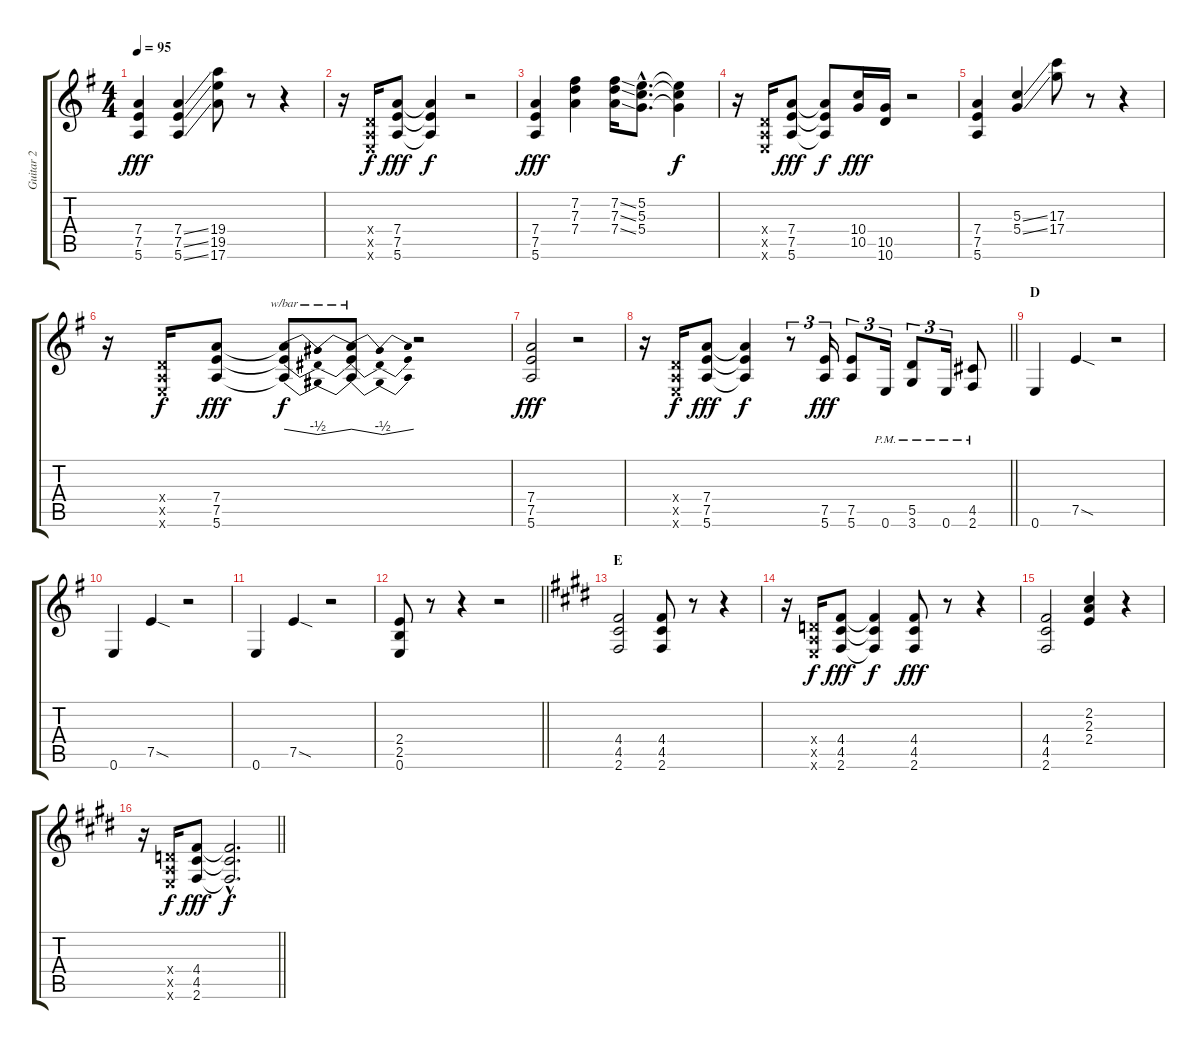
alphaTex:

\track ("Guitar 2" "Guitar 2") {instrument distortionguitar}
\staff {score tabs}
\tuning (E4 B3 G3 D3 A2 E2) {hide}
\ts (4 4)
\tempo 95
\clef g2
\ks g
(7.4 7.5 5.6).4{dy fff} (7.4{ss} 7.5{ss} 5.6{ss}).4 (19.4 19.5 17.6).8 r.8 r.4 |
r.16 (0.4{x} 0.5{x} 0.6{x}).16{dy f} (7.4 7.5 5.6).8{dy fff} (7.4{t} 7.5{t} 5.6{t}).4{dy f} r.2 |
(7.4 7.5 5.6).4{dy fff} (7.2 7.3 7.4).4 (7.2{ss} 7.3{ss} 7.4{ss}).16 (5.2{hac} 5.3{hac} 5.4{hac}).8{d} (5.2{t} 5.3{t} 5.4{t}).4{dy f} |
r.16 (0.4{x} 0.5{x} 0.6{x}).16 (7.4 7.5 5.6).8{dy fff} (7.4{t} 7.5{t} 5.6{t}).8{dy f} (10.4 10.5).16{dy fff} (10.5 10.6).16 r.2 |
(7.4 7.5 5.6).4 (5.3{ss} 5.4{ss}).4 (17.3 17.4).8 r.8 r.4 |
r.16 (0.4{x} 0.5{x} 0.6{x}).16{dy f} (7.4 7.5 5.6).8{dy fff} (7.4{t} 7.5{t} 5.6{t}).8{tbe (dip default 0 0 30 -2 60 0) dy f} (7.4{t} 7.5{t} 5.6{t}).8{tbe (dip default 0 0 30 -2 60 0)} r.2 |
(7.4 7.5 5.6).2{dy fff} r.2 |
\barLineRight lightlight
r.16 (0.4{x} 0.5{x} 0.6{x}).16{dy f} (7.4 7.5 5.6).8{dy fff} (7.4{t} 7.5{t} 5.6{t}).4{dy f} r.8{tu (3 2)} (7.5 5.6).16{tu (3 2) dy fff} (7.5 5.6).8{tu (3 2)} 0.6{pm}.16{tu (3 2)} (5.5{pm} 3.6{pm}).8{tu (3 2)} 0.6{pm}.16{tu (3 2)} (4.5{pm} 2.6{pm}).8 |
\section ("" "D")
0.6.4 7.5{sod}.4 r.2 |
0.6.4 7.5{sod}.4 r.2 |
0.6.4 7.5{sod}.4 r.2 |
\barLineRight lightlight
(2.4 2.5 0.6).8 r.8 r.4 r.2 |
\section ("" "E")
\ks e
(4.4 4.5 2.6).2 (4.4 4.5 2.6).8 r.8 r.4 |
r.16 (0.4{x} 0.5{x} 0.6{x}).16{dy f} (4.4 4.5 2.6).8{dy fff} (4.4{t} 4.5{t} 2.6{t}).4{dy f} (4.4 4.5 2.6).8{dy fff} r.8 r.4 |
(4.4 4.5 2.6).2 (2.2 2.3 2.4).4 r.4 |
\barLineRight lightlight
r.16 (0.4{x} 0.5{x} 0.6{x}).16{dy f} (4.4 4.5 2.6).8{dy fff} (4.4{hac t} 4.5{hac t} 2.6{hac t}).2{d dy f}
